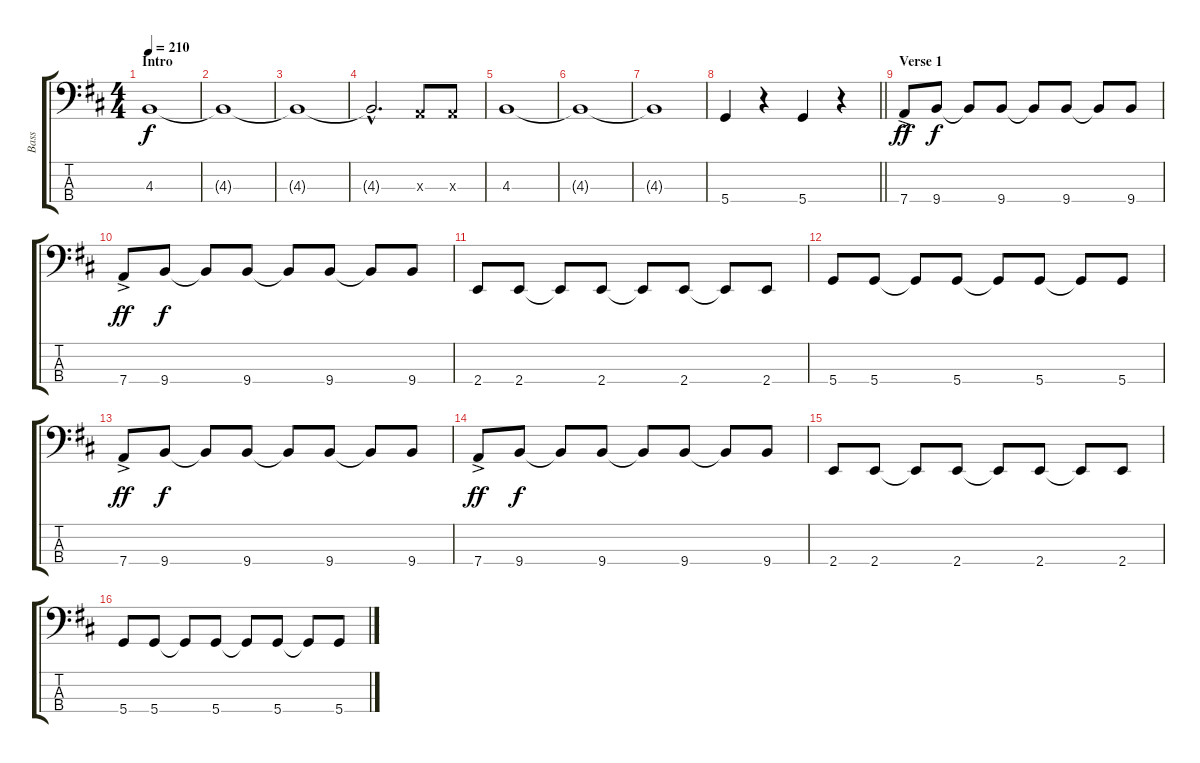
\track ("Bass" "Bass") {instrument electricbassfinger}
\staff {score tabs}
\tuning (F2 C2 G1 D1) {hide}
\ts (4 4)
\section ("" "Intro")
\tempo 210
\clef f4
\ks d
4.3.1{dy f instrument electricbassfinger} |
4.3{t}.1 |
4.3{t}.1 |
4.3{hac t}.2{d} 2.3{x}.8 2.3{x}.8 |
4.3.1 |
4.3{t}.1 |
4.3{t}.1 |
\barLineRight lightlight
5.4.4 r.4 5.4.4 r.4 |
\section ("" "Verse 1")
7.4{ac}.8{dy ff} 9.4.8{dy f} 9.4{t}.8 9.4.8 9.4{t}.8 9.4.8 9.4{t}.8 9.4.8 |
7.4{ac}.8{dy ff} 9.4.8{dy f} 9.4{t}.8 9.4.8 9.4{t}.8 9.4.8 9.4{t}.8 9.4.8 |
2.4.8 2.4.8 2.4{t}.8 2.4.8 2.4{t}.8 2.4.8 2.4{t}.8 2.4.8 |
5.4.8 5.4.8 5.4{t}.8 5.4.8 5.4{t}.8 5.4.8 5.4{t}.8 5.4.8 |
7.4{ac}.8{dy ff} 9.4.8{dy f} 9.4{t}.8 9.4.8 9.4{t}.8 9.4.8 9.4{t}.8 9.4.8 |
7.4{ac}.8{dy ff} 9.4.8{dy f} 9.4{t}.8 9.4.8 9.4{t}.8 9.4.8 9.4{t}.8 9.4.8 |
2.4.8 2.4.8 2.4{t}.8 2.4.8 2.4{t}.8 2.4.8 2.4{t}.8 2.4.8 |
5.4.8 5.4.8 5.4{t}.8 5.4.8 5.4{t}.8 5.4.8 5.4{t}.8 5.4.8
